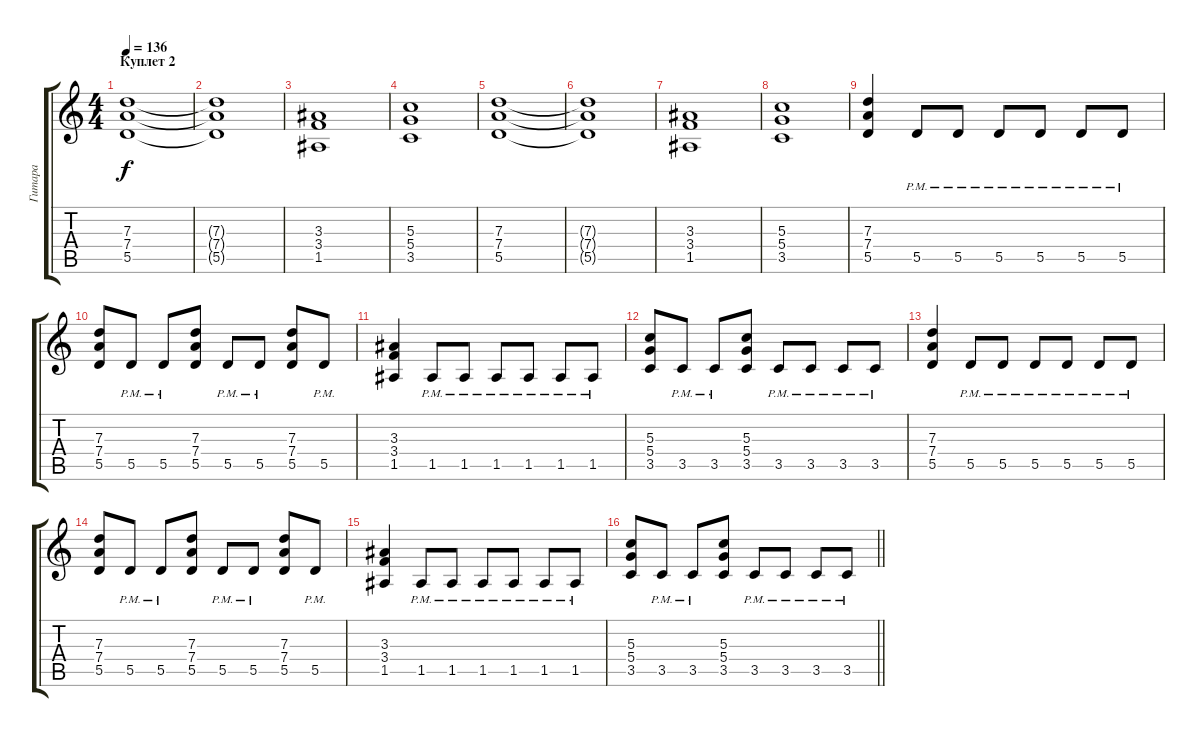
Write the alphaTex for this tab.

\track ("Гитара" "Гитара") {instrument distortionguitar}
\staff {score tabs}
\tuning (E4 B3 G3 D3 A2 E2) {hide}
\ts (4 4)
\section ("" "Куплет 2")
\tempo 136
\clef g2
\ks c
(7.3 7.4 5.5).1{dy f} |
(7.3{t} 7.4{t} 5.5{t}).1 |
(3.3 3.4 1.5).1 |
(5.3 5.4 3.5).1 |
(7.3 7.4 5.5).1 |
(7.3{t} 7.4{t} 5.5{t}).1 |
(3.3 3.4 1.5).1 |
(5.3 5.4 3.5).1 |
(7.3 7.4 5.5).4 5.5{pm}.8 5.5{pm}.8 5.5{pm}.8 5.5{pm}.8 5.5{pm}.8 5.5{pm}.8 |
(7.3 7.4 5.5).8 5.5{pm}.8 5.5{pm}.8 (7.3 7.4 5.5).8 5.5{pm}.8 5.5{pm}.8 (7.3 7.4 5.5).8 5.5{pm}.8 |
(3.3 3.4 1.5).4 1.5{pm}.8 1.5{pm}.8 1.5{pm}.8 1.5{pm}.8 1.5{pm}.8 1.5{pm}.8 |
(5.3 5.4 3.5).8 3.5{pm}.8 3.5{pm}.8 (5.3 5.4 3.5).8 3.5{pm}.8 3.5{pm}.8 3.5{pm}.8 3.5{pm}.8 |
(7.3 7.4 5.5).4 5.5{pm}.8 5.5{pm}.8 5.5{pm}.8 5.5{pm}.8 5.5{pm}.8 5.5{pm}.8 |
(7.3 7.4 5.5).8 5.5{pm}.8 5.5{pm}.8 (7.3 7.4 5.5).8 5.5{pm}.8 5.5{pm}.8 (7.3 7.4 5.5).8 5.5{pm}.8 |
(3.3 3.4 1.5).4 1.5{pm}.8 1.5{pm}.8 1.5{pm}.8 1.5{pm}.8 1.5{pm}.8 1.5{pm}.8 |
\barLineRight lightlight
(5.3 5.4 3.5).8 3.5{pm}.8 3.5{pm}.8 (5.3 5.4 3.5).8 3.5{pm}.8 3.5{pm}.8 3.5{pm}.8 3.5{pm}.8
